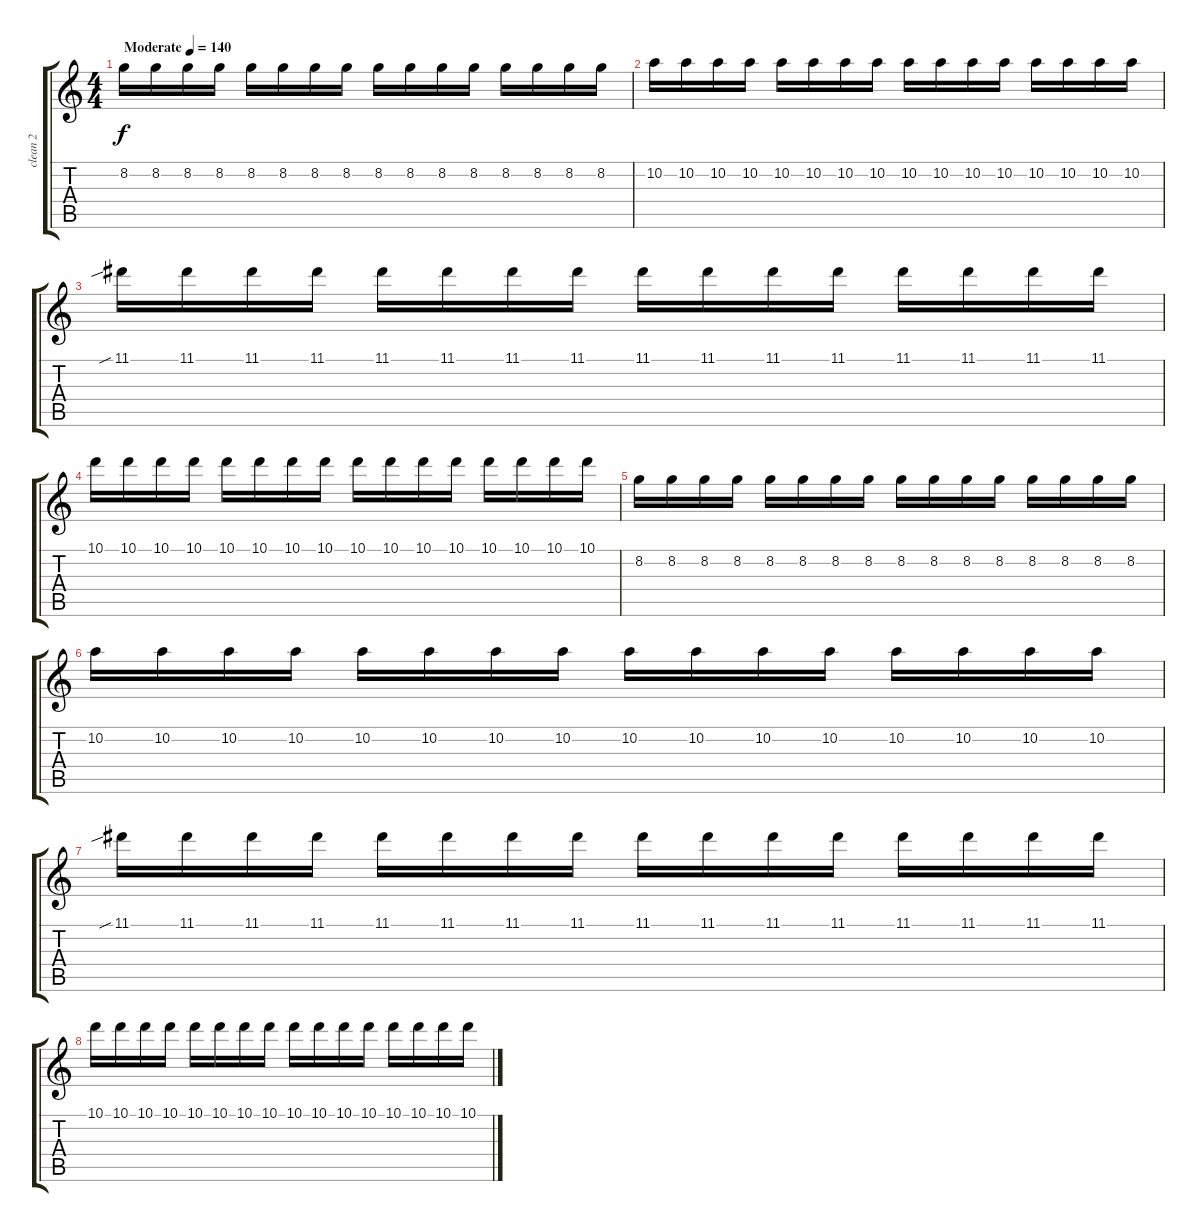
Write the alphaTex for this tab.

\track ("clean 2" "clean 2") {instrument electricguitarclean}
\staff {score tabs}
\tuning (E4 B3 G3 D3 A2 E2) {hide}
\ts (4 4)
\tempo (140 "Moderate")
\clef g2
\ks c
8.2.16{dy f instrument electricguitarclean} 8.2.16 8.2.16 8.2.16 8.2.16 8.2.16 8.2.16 8.2.16 8.2.16 8.2.16 8.2.16 8.2.16 8.2.16 8.2.16 8.2.16 8.2.16 |
10.2.16 10.2.16 10.2.16 10.2.16 10.2.16 10.2.16 10.2.16 10.2.16 10.2.16 10.2.16 10.2.16 10.2.16 10.2.16 10.2.16 10.2.16 10.2.16 |
11.1{sib}.16 11.1.16 11.1.16 11.1.16 11.1.16 11.1.16 11.1.16 11.1.16 11.1.16 11.1.16 11.1.16 11.1.16 11.1.16 11.1.16 11.1.16 11.1.16 |
10.1.16 10.1.16 10.1.16 10.1.16 10.1.16 10.1.16 10.1.16 10.1.16 10.1.16 10.1.16 10.1.16 10.1.16 10.1.16 10.1.16 10.1.16 10.1.16 |
8.2.16 8.2.16 8.2.16 8.2.16 8.2.16 8.2.16 8.2.16 8.2.16 8.2.16 8.2.16 8.2.16 8.2.16 8.2.16 8.2.16 8.2.16 8.2.16 |
10.2.16 10.2.16 10.2.16 10.2.16 10.2.16 10.2.16 10.2.16 10.2.16 10.2.16 10.2.16 10.2.16 10.2.16 10.2.16 10.2.16 10.2.16 10.2.16 |
11.1{sib}.16 11.1.16 11.1.16 11.1.16 11.1.16 11.1.16 11.1.16 11.1.16 11.1.16 11.1.16 11.1.16 11.1.16 11.1.16 11.1.16 11.1.16 11.1.16 |
10.1.16 10.1.16 10.1.16 10.1.16 10.1.16 10.1.16 10.1.16 10.1.16 10.1.16 10.1.16 10.1.16 10.1.16 10.1.16 10.1.16 10.1.16 10.1.16
